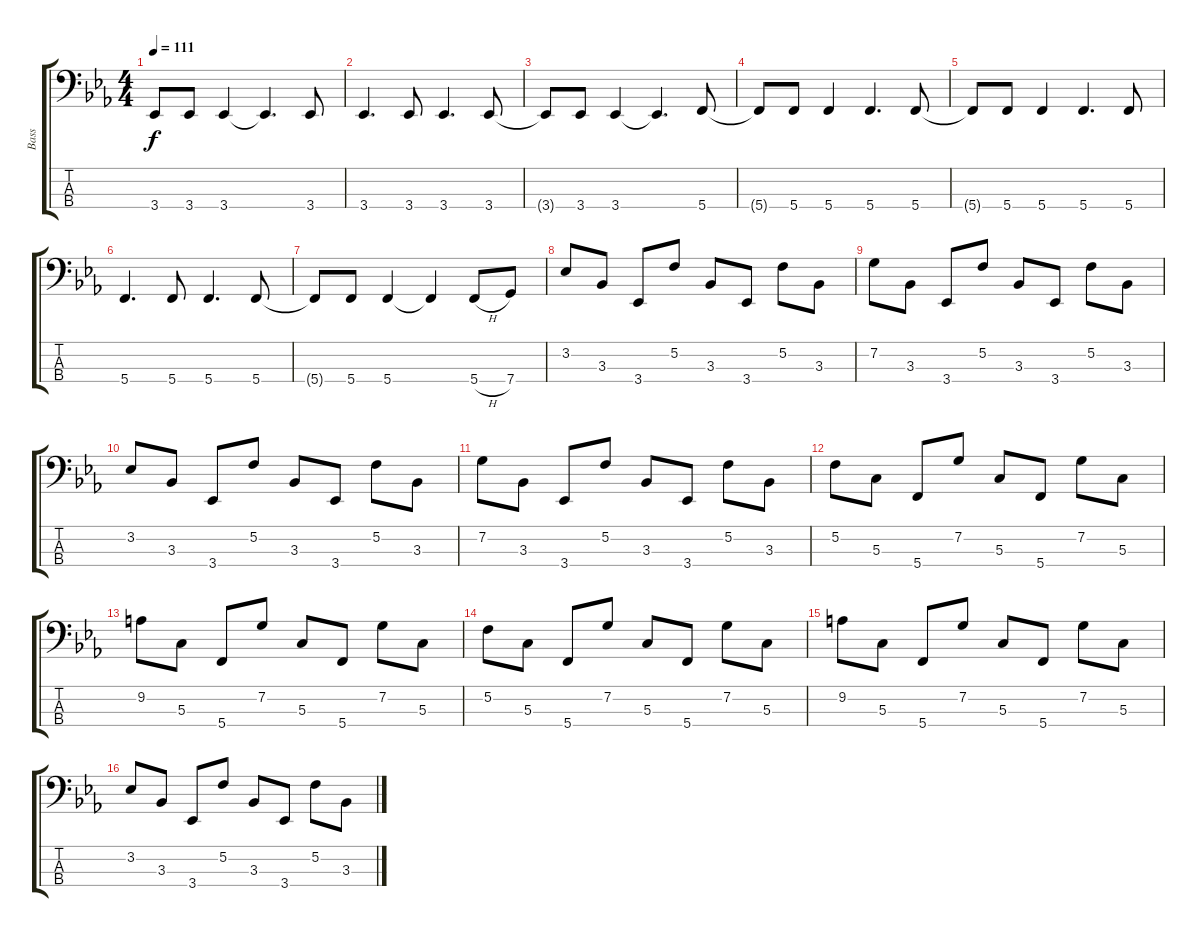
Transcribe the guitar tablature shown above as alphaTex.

\track ("Bass" "Bass") {instrument electricbassfinger}
\staff {score tabs}
\tuning (G2 C2 G1 C1) {hide}
\ts (4 4)
\tempo 111
\clef f4
\ks eb
3.4{t}.8{dy f} 3.4.8 3.4.4 3.4{t}.4{d} 3.4.8 |
3.4.4{d} 3.4.8 3.4.4{d} 3.4.8 |
3.4{t}.8 3.4.8 3.4.4 3.4{t}.4{d} 5.4.8 |
5.4{t}.8 5.4.8 5.4.4 5.4.4{d} 5.4.8 |
5.4{t}.8 5.4.8 5.4.4 5.4.4{d} 5.4.8 |
5.4.4{d} 5.4.8 5.4.4{d} 5.4.8 |
5.4{t}.8 5.4.8 5.4.4 5.4{t}.4 5.4{h}.8 7.4.8 |
3.2.8 3.3.8 3.4.8 5.2.8 3.3.8 3.4.8 5.2.8 3.3.8 |
7.2.8 3.3.8 3.4.8 5.2.8 3.3.8 3.4.8 5.2.8 3.3.8 |
3.2.8 3.3.8 3.4.8 5.2.8 3.3.8 3.4.8 5.2.8 3.3.8 |
7.2.8 3.3.8 3.4.8 5.2.8 3.3.8 3.4.8 5.2.8 3.3.8 |
5.2.8 5.3.8 5.4.8 7.2.8 5.3.8 5.4.8 7.2.8 5.3.8 |
9.2.8 5.3.8 5.4.8 7.2.8 5.3.8 5.4.8 7.2.8 5.3.8 |
5.2.8 5.3.8 5.4.8 7.2.8 5.3.8 5.4.8 7.2.8 5.3.8 |
9.2.8 5.3.8 5.4.8 7.2.8 5.3.8 5.4.8 7.2.8 5.3.8 |
3.2.8 3.3.8 3.4.8 5.2.8 3.3.8 3.4.8 5.2.8 3.3.8
